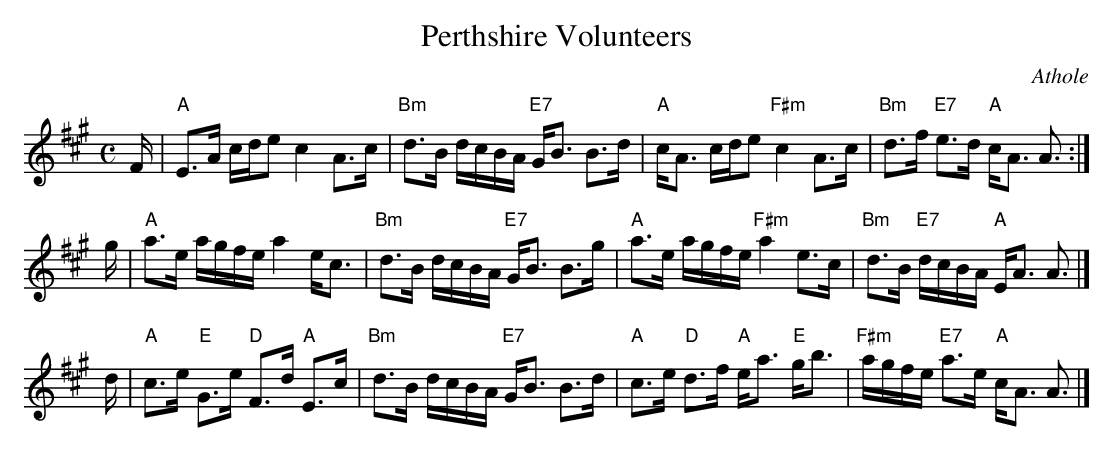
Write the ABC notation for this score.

X:1
T: Perthshire Volunteers
O: Athole
M: C
L: 1/16
K: A
F \
| "A"E3A cde2      c4 A3c | "Bm"d3B    dcBA "E7"GB3 B3d \
| "A"cA3 cde2 "F#m"c4 A3c | "Bm"d3f "E7"e3d  "A"cA3 A3 :|
g \
| "A"a3e agfe      a4 ec3 | "Bm"d3B     dcBA "E7"GB3 B3g \
| "A"a3e agfe "F#m"a4 e3c | "Bm"d3B "E7"dcBA  "A"EA3 A3 |]
d \
| "A"c3e "E"G3e "D"F3d "A"E3c | "Bm"d3B      dcBA "E7"GB3 B3d \
| "A"c3e "D"d3f "A"ea3 "E"gb3 | "F#m"agfe "E7"a3e  "A"cA3 A3 |]
